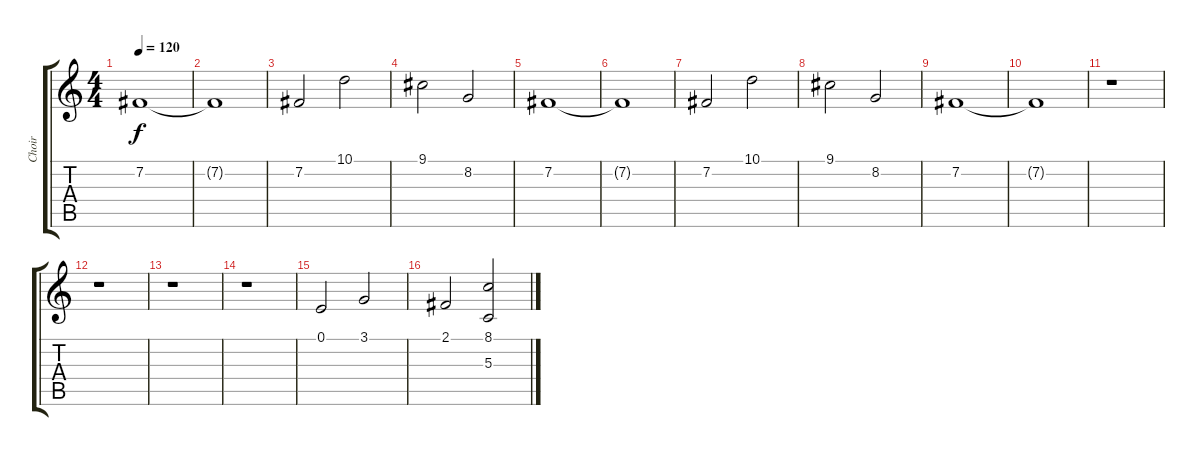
\track ("Choir" "Choir") {instrument choiraahs}
\staff {score tabs}
\tuning (E4 B3 G3 D3 A2 E2) {hide}
\ts (4 4)
\tempo 120
\clef g2
\ks c
7.2.1{dy f} |
7.2{t}.1 |
7.2.2 10.1.2 |
9.1.2 8.2.2 |
7.2.1 |
7.2{t}.1 |
7.2.2 10.1.2 |
9.1.2 8.2.2 |
7.2.1 |
7.2{t}.1 |
r.1 |
r.1 |
r.1 |
r.1 |
0.1.2 3.1.2 |
2.1.2 (8.1 5.3).2
